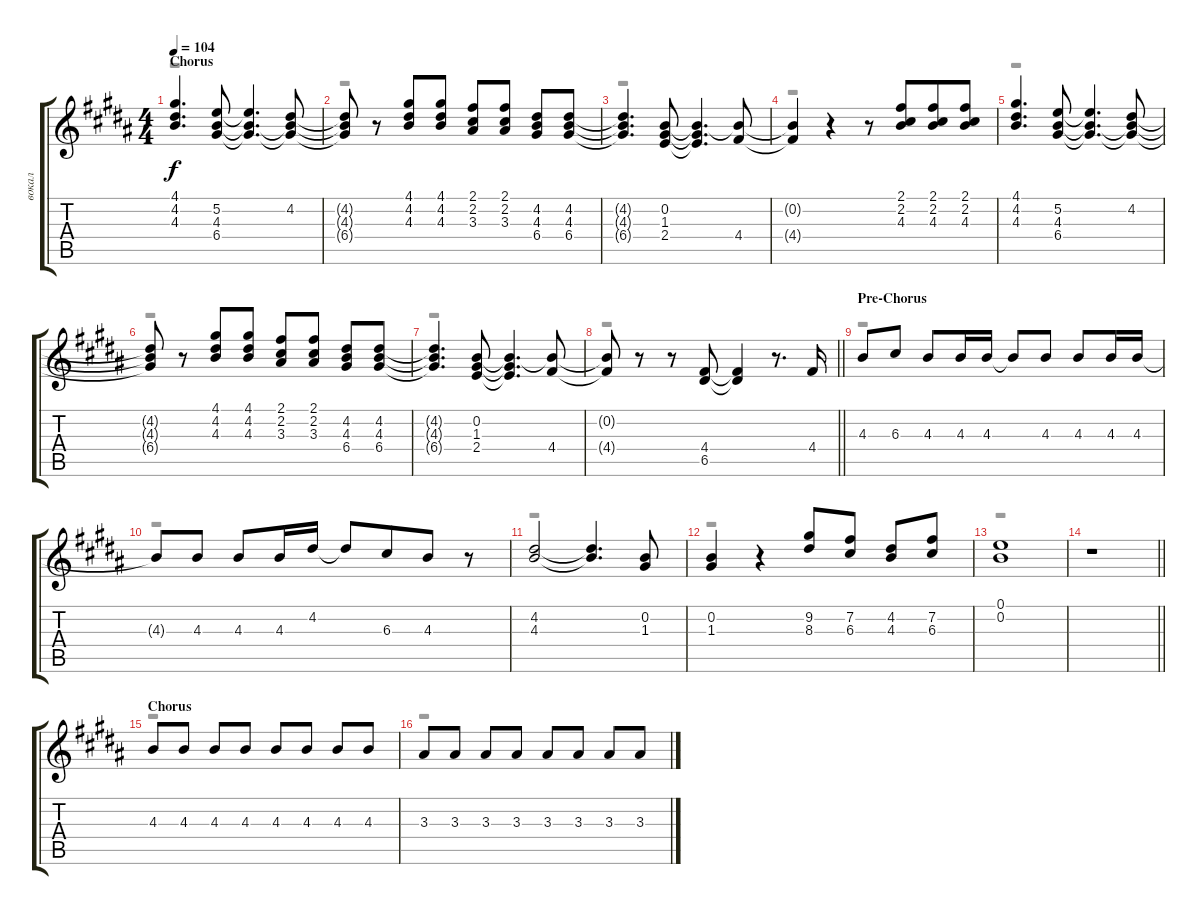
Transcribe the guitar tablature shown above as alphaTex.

\track ("вокал" "вокал") {instrument electricguitarjazz}
\staff {score tabs}
\tuning (E4 B3 G3 D3 A2 E2) {hide}
\voice
\ts (4 4)
\section ("" "Chorus")
\tempo 104
\clef g2
\ks b
(4.1 4.2 4.3).4{d dy f} (5.2 4.3 6.4).8 (5.2{t} 4.3{t} 6.4{t}).4{d} (4.2 4.3{t} 6.4{t}).8 |
(4.2{t} 4.3{t} 6.4{t}).8 r.8 (4.1 4.2 4.3).8 (4.1 4.2 4.3).8 (2.1 2.2 3.3).8 (2.1 2.2 3.3).8 (4.2 4.3 6.4).8 (4.2 4.3 6.4).8 |
(4.2{t} 4.3{t} 6.4{t}).4{d} (0.2 1.3 2.4).8 (0.2{t} 1.3{t} 2.4{t}).4{d} (0.2{t} 4.4).8 |
(0.2{t} 4.4{t}).4 r.4 r.8 (2.1 2.2 4.3).8{beam merge} (2.1 2.2 4.3).8 (2.1 2.2 4.3).8 |
(4.1 4.2 4.3).4{d} (5.2 4.3 6.4).8 (5.2{t} 4.3{t} 6.4{t}).4{d} (4.2 4.3{t} 6.4{t}).8 |
(4.2{t} 4.3{t} 6.4{t}).8 r.8 (4.1 4.2 4.3).8 (4.1 4.2 4.3).8 (2.1 2.2 3.3).8 (2.1 2.2 3.3).8 (4.2 4.3 6.4).8 (4.2 4.3 6.4).8 |
(4.2{t} 4.3{t} 6.4{t}).4{d} (0.2 1.3 2.4).8 (0.2{t} 1.3{t} 2.4{t}).4{d} (0.2{t} 4.4).8 |
\barLineRight lightlight
(0.2{t} 4.4{t}).8 r.8 r.8 (4.4 6.5).8 (4.4{t} 6.5{t}).4 r.8{d} 4.4.16 |
\section ("" "Pre-Chorus")
4.3.8 6.3.8 4.3.8 4.3.16 4.3.16 4.3{t}.8 4.3.8 4.3.8 4.3.16 4.3.16 |
4.3{t}.8 4.3.8 4.3.8 4.3.16 4.2.16 4.2{t}.8 6.3.8{beam merge} 4.3.8 r.8 |
(4.2 4.3).2 (4.2{t} 4.3{t}).4{d} (0.2 1.3).8 |
(0.2 1.3).4 r.4 (9.2 8.3).8 (7.2 6.3).8 (4.2 4.3).8 (7.2 6.3).8 |
(0.1 0.2).1 |
\barLineRight lightlight
r.1 |
\section ("" "Chorus")
4.3.8{volume 9} 4.3.8 4.3.8 4.3.8 4.3.8 4.3.8 4.3.8 4.3.8 |
3.3.8 3.3.8 3.3.8 3.3.8 3.3.8 3.3.8 3.3.8 3.3.8
\voice
\clef g2
\ottava regular
\simile none
\ks b
r.1{dy f} |
r.1 |
r.1 |
r.1 |
r.1 |
r.1 |
r.1 |
\barLineRight lightlight
r.1 |
r.1 |
r.1 |
r.1 |
r.1 |
r.1 |
\barLineRight lightlight
r.1 |
r.1 |
r.1
